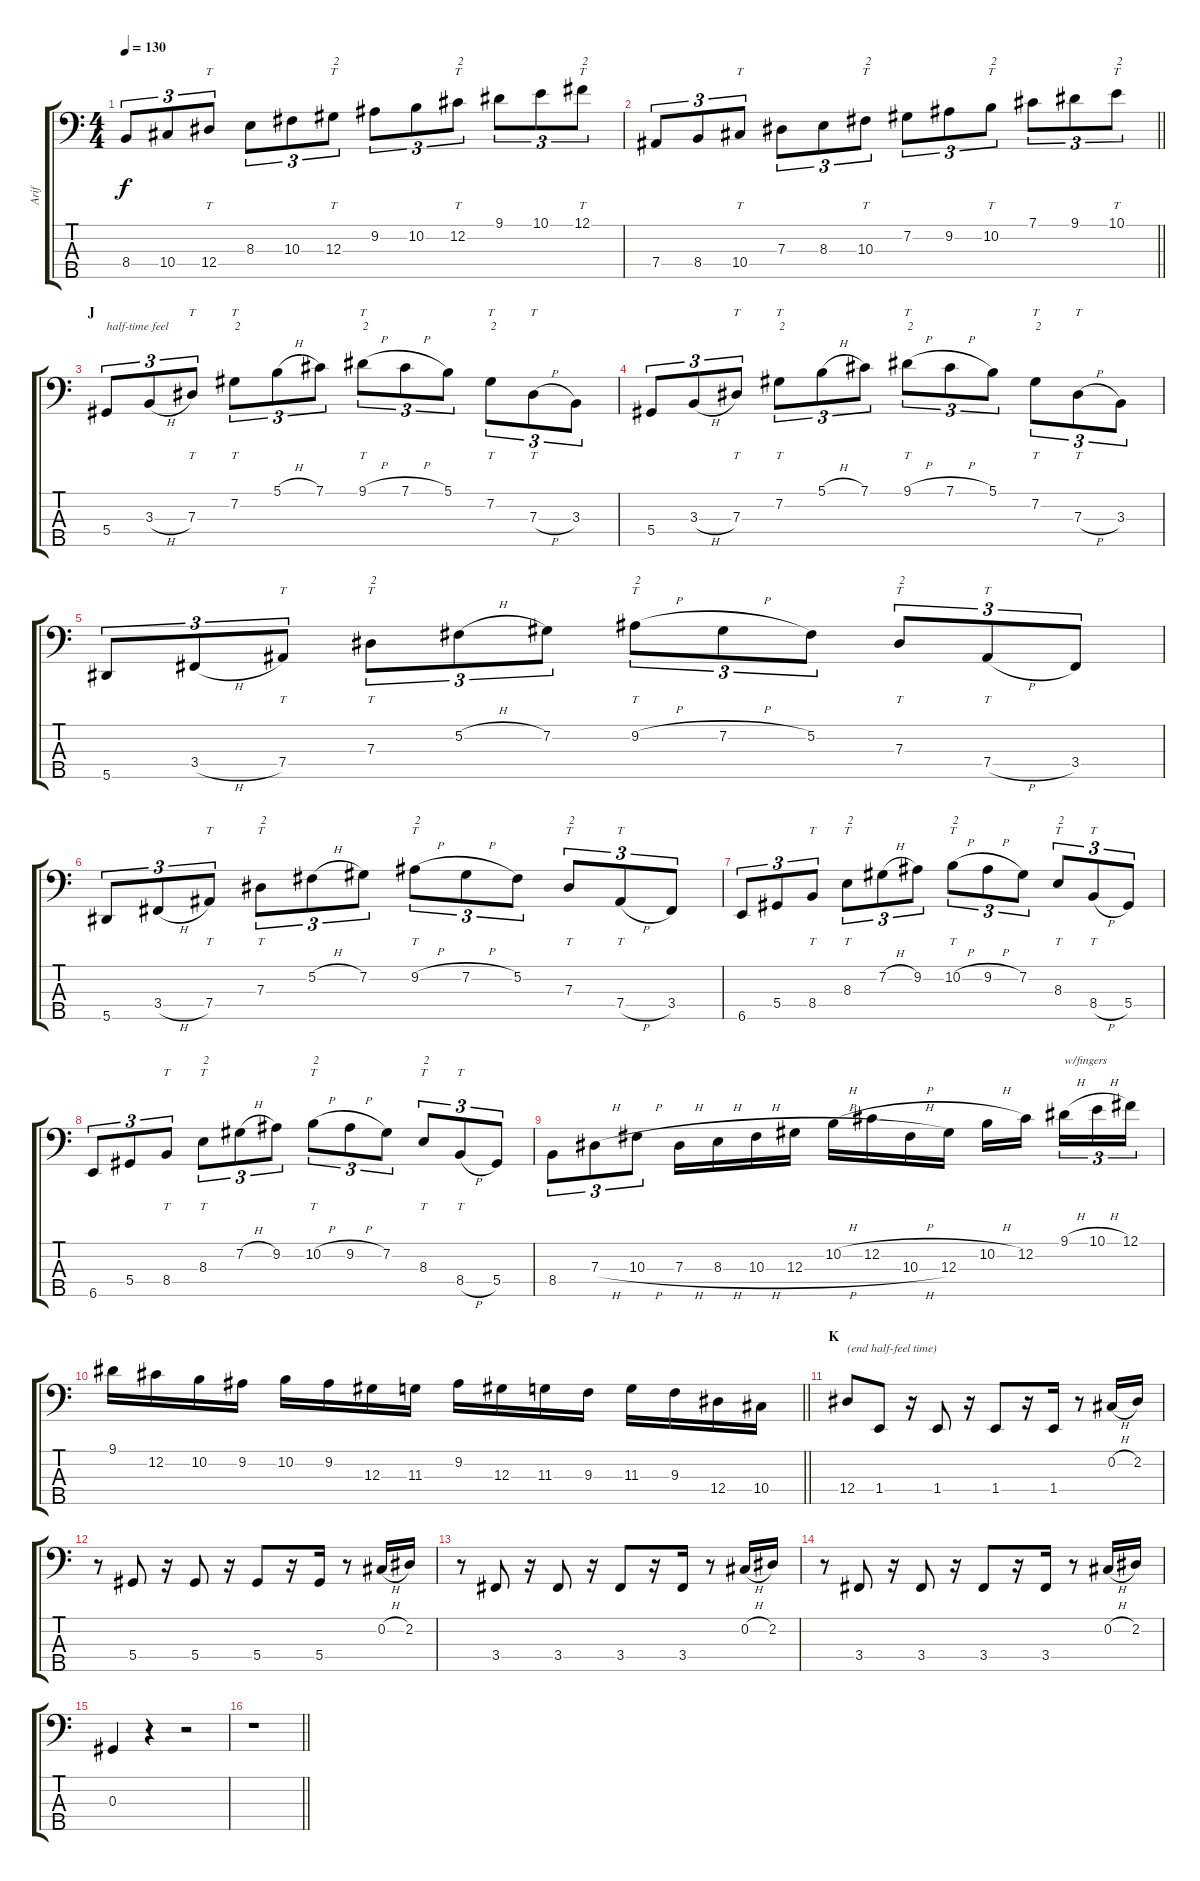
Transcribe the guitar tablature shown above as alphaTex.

\track ("Arif" "Arif") {instrument electricbassfinger}
\staff {score tabs}
\tuning (Gb2 Db2 Ab1 Eb1 Bb0) {hide}
\ts (4 4)
\tempo 130
\clef f4
\ks c
8.4.8{tu (3 2) dy f} 10.4.8{tu (3 2)} 12.4.8{tt tu (3 2)} 8.3.8{tu (3 2)} 10.3.8{tu (3 2)} 12.3.8{tt tu (3 2) txt "2"} 9.2.8{tu (3 2)} 10.2.8{tu (3 2)} 12.2.8{tt tu (3 2) txt "2"} 9.1.8{tu (3 2)} 10.1.8{tu (3 2)} 12.1.8{tt tu (3 2) txt "2"} |
\barLineRight lightlight
7.4.8{tu (3 2)} 8.4.8{tu (3 2)} 10.4.8{tt tu (3 2)} 7.3.8{tu (3 2)} 8.3.8{tu (3 2)} 10.3.8{tt tu (3 2) txt "2"} 7.2.8{tu (3 2)} 9.2.8{tu (3 2)} 10.2.8{tt tu (3 2) txt "2"} 7.1.8{tu (3 2)} 9.1.8{tu (3 2)} 10.1.8{tt tu (3 2) txt "2"} |
\section ("" "J")
5.4.8{tu (3 2) txt "half-time feel"} 3.3{h}.8{tu (3 2)} 7.3.8{tt tu (3 2)} 7.2.8{tt tu (3 2) txt "2"} 5.1{h}.8{tu (3 2)} 7.1.8{tu (3 2)} 9.1{h}.8{tt tu (3 2) txt "2"} 7.1{h}.8{tu (3 2)} 5.1.8{tu (3 2)} 7.2.8{tt tu (3 2) txt "2"} 7.3{h}.8{tt tu (3 2)} 3.3.8{tu (3 2)} |
5.4.8{tu (3 2)} 3.3{h}.8{tu (3 2)} 7.3.8{tt tu (3 2)} 7.2.8{tt tu (3 2) txt "2"} 5.1{h}.8{tu (3 2)} 7.1.8{tu (3 2)} 9.1{h}.8{tt tu (3 2) txt "2"} 7.1{h}.8{tu (3 2)} 5.1.8{tu (3 2)} 7.2.8{tt tu (3 2) txt "2"} 7.3{h}.8{tt tu (3 2)} 3.3.8{tu (3 2)} |
5.5.8{tu (3 2)} 3.4{h}.8{tu (3 2)} 7.4.8{tt tu (3 2)} 7.3.8{tt tu (3 2) txt "2"} 5.2{h}.8{tu (3 2)} 7.2.8{tu (3 2)} 9.2{h}.8{tt tu (3 2) txt "2"} 7.2{h}.8{tu (3 2)} 5.2.8{tu (3 2)} 7.3.8{tt tu (3 2) txt "2"} 7.4{h}.8{tt tu (3 2)} 3.4.8{tu (3 2)} |
5.5.8{tu (3 2)} 3.4{h}.8{tu (3 2)} 7.4.8{tt tu (3 2)} 7.3.8{tt tu (3 2) txt "2"} 5.2{h}.8{tu (3 2)} 7.2.8{tu (3 2)} 9.2{h}.8{tt tu (3 2) txt "2"} 7.2{h}.8{tu (3 2)} 5.2.8{tu (3 2)} 7.3.8{tt tu (3 2) txt "2"} 7.4{h}.8{tt tu (3 2)} 3.4.8{tu (3 2)} |
6.5.8{tu (3 2)} 5.4.8{tu (3 2)} 8.4.8{tt tu (3 2)} 8.3.8{tt tu (3 2) txt "2"} 7.2{h}.8{tu (3 2)} 9.2.8{tu (3 2)} 10.2{h}.8{tt tu (3 2) txt "2"} 9.2{h}.8{tu (3 2)} 7.2.8{tu (3 2)} 8.3.8{tt tu (3 2) txt "2"} 8.4{h}.8{tt tu (3 2)} 5.4.8{tu (3 2)} |
6.5.8{tu (3 2)} 5.4.8{tu (3 2)} 8.4.8{tt tu (3 2)} 8.3.8{tt tu (3 2) txt "2"} 7.2{h}.8{tu (3 2)} 9.2.8{tu (3 2)} 10.2{h}.8{tt tu (3 2) txt "2"} 9.2{h}.8{tu (3 2)} 7.2.8{tu (3 2)} 8.3.8{tt tu (3 2) txt "2"} 8.4{h}.8{tt tu (3 2)} 5.4.8{tu (3 2)} |
8.4.8{tu (3 2)} 7.3{h}.8{tu (3 2)} 10.3{h}.8{tu (3 2)} 7.3{h}.16 8.3{h}.16 10.3{h}.16 12.3{h}.16 10.2{h}.16 12.2{h}.16 10.3{h}.16 12.3.16 10.2{h}.16 12.2.16{beam splitsecondary} 9.1{h}.16{tu (3 2) txt "w/fingers"} 10.1{h}.16{tu (3 2)} 12.1.16{tu (3 2)} |
\barLineRight lightlight
9.1.16 12.2.16 10.2.16 9.2.16 10.2.16 9.2.16 12.3.16 11.3.16 9.2.16 12.3.16 11.3.16 9.3.16 11.3.16 9.3.16 12.4.16 10.4.16 |
\section ("" "K")
12.4.8{txt "(end half-feel time)"} 1.4.8 r.16 1.4.8 r.16 1.4.8 r.16 1.4.16 r.8 0.2{h}.16 2.2.16 |
r.8 5.4.8 r.16 5.4.8 r.16 5.4.8 r.16 5.4.16 r.8 0.2{h}.16 2.2.16 |
r.8 3.4.8 r.16 3.4.8 r.16 3.4.8 r.16 3.4.16 r.8 0.2{h}.16 2.2.16 |
r.8 3.4.8 r.16 3.4.8 r.16 3.4.8 r.16 3.4.16 r.8 0.2{h}.16 2.2.16 |
0.3.4 r.4 r.2 |
\barLineRight lightlight
r.1
